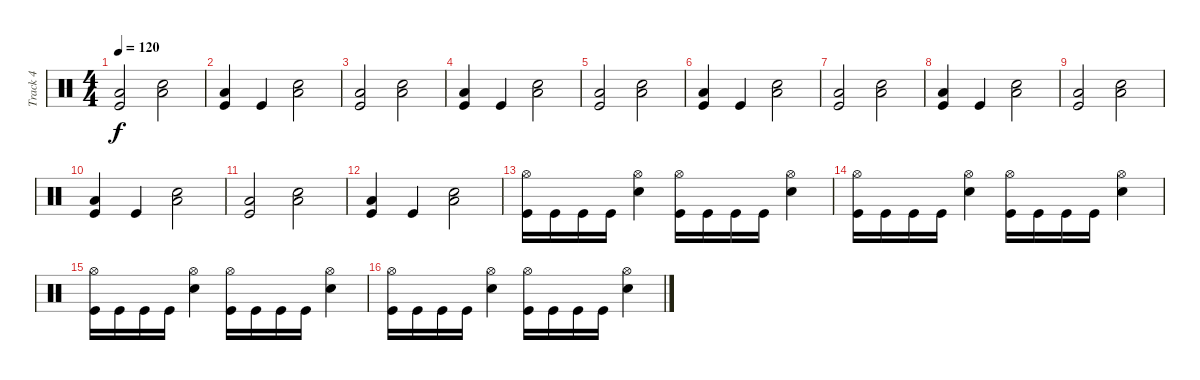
\track ("Track 4" "Track 4") {instrument percussion}
\staff {score}
\articulation defaults
\ts (4 4)
\tempo 120
\clef neutral
\ks c
("Low Floor Tom (hit)" "Kick (hit)").2{dy f} ("Low Floor Tom (hit)" "Snare (hit) 2").2 |
("Low Floor Tom (hit)" "Kick (hit)").4 "Kick (hit)".4 ("Low Floor Tom (hit)" "Snare (hit) 2").2 |
("Low Floor Tom (hit)" "Kick (hit)").2 ("Low Floor Tom (hit)" "Snare (hit) 2").2 |
("Low Floor Tom (hit)" "Kick (hit)").4 "Kick (hit)".4 ("Low Floor Tom (hit)" "Snare (hit) 2").2 |
("Low Floor Tom (hit)" "Kick (hit)").2 ("Low Floor Tom (hit)" "Snare (hit) 2").2 |
("Low Floor Tom (hit)" "Kick (hit)").4 "Kick (hit)".4 ("Low Floor Tom (hit)" "Snare (hit) 2").2 |
("Low Floor Tom (hit)" "Kick (hit)").2 ("Low Floor Tom (hit)" "Snare (hit) 2").2 |
("Low Floor Tom (hit)" "Kick (hit)").4 "Kick (hit)".4 ("Low Floor Tom (hit)" "Snare (hit) 2").2 |
("Low Floor Tom (hit)" "Kick (hit)").2 ("Low Floor Tom (hit)" "Snare (hit) 2").2 |
("Low Floor Tom (hit)" "Kick (hit)").4 "Kick (hit)".4 ("Low Floor Tom (hit)" "Snare (hit) 2").2 |
("Low Floor Tom (hit)" "Kick (hit)").2 ("Low Floor Tom (hit)" "Snare (hit) 2").2 |
("Low Floor Tom (hit)" "Kick (hit)").4 "Kick (hit)".4 ("Low Floor Tom (hit)" "Snare (hit) 2").2 |
("Hi-Hat (open)" "Kick (hit)").16 "Kick (hit)".16 "Kick (hit)".16 "Kick (hit)".16 ("Hi-Hat (open)" "Snare (hit) 2").4 ("Hi-Hat (open)" "Kick (hit)").16 "Kick (hit)".16 "Kick (hit)".16 "Kick (hit)".16 ("Hi-Hat (open)" "Snare (hit) 2").4 |
("Hi-Hat (open)" "Kick (hit)").16 "Kick (hit)".16 "Kick (hit)".16 "Kick (hit)".16 ("Hi-Hat (open)" "Snare (hit) 2").4 ("Hi-Hat (open)" "Kick (hit)").16 "Kick (hit)".16 "Kick (hit)".16 "Kick (hit)".16 ("Hi-Hat (open)" "Snare (hit) 2").4 |
("Hi-Hat (open)" "Kick (hit)").16 "Kick (hit)".16 "Kick (hit)".16 "Kick (hit)".16 ("Hi-Hat (open)" "Snare (hit) 2").4 ("Hi-Hat (open)" "Kick (hit)").16 "Kick (hit)".16 "Kick (hit)".16 "Kick (hit)".16 ("Hi-Hat (open)" "Snare (hit) 2").4 |
("Hi-Hat (open)" "Kick (hit)").16 "Kick (hit)".16 "Kick (hit)".16 "Kick (hit)".16 ("Hi-Hat (open)" "Snare (hit) 2").4 ("Hi-Hat (open)" "Kick (hit)").16 "Kick (hit)".16 "Kick (hit)".16 "Kick (hit)".16 ("Hi-Hat (open)" "Snare (hit) 2").4
